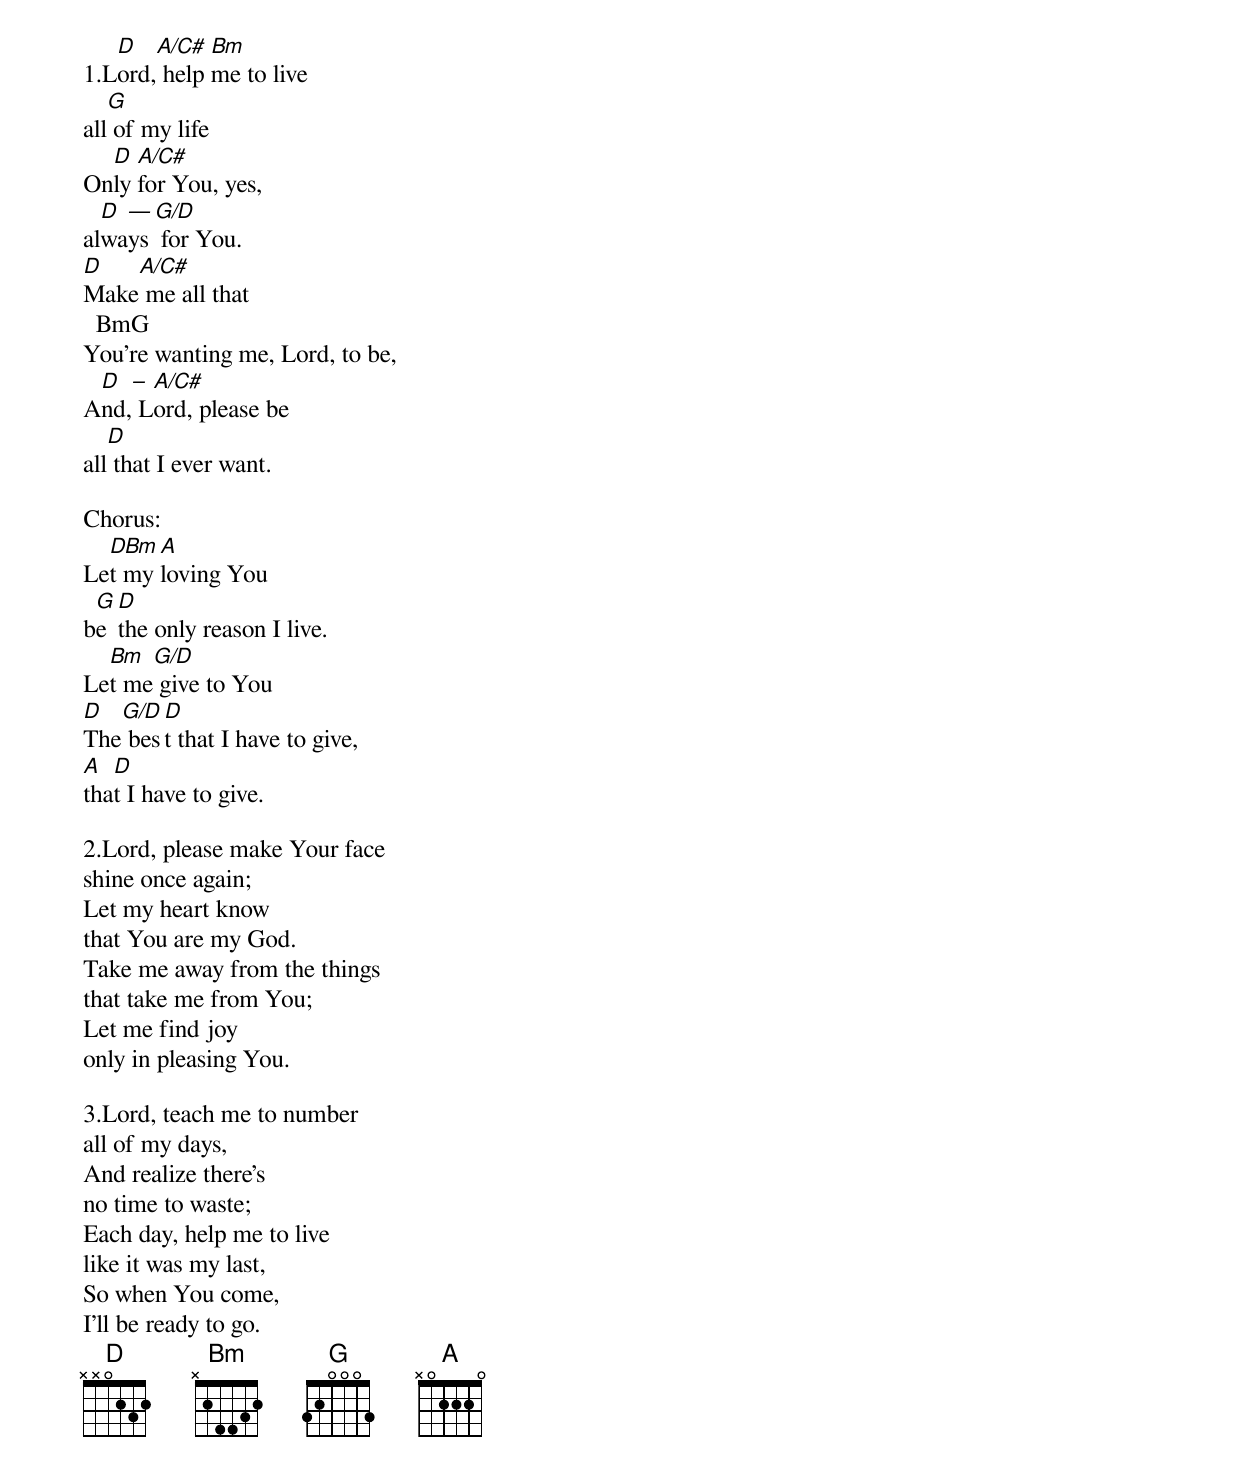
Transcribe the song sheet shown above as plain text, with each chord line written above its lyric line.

   D   A/C#  Bm
1.Lord, help me to live
   G
all of my life
  D  A/C#
Only for You, yes,
  D — G/D
always for You.
D   A/C#
Make me all that
  BmG
You’re wanting me, Lord, to be,
 D  – A/C#
And, Lord, please be
   D
all that I ever want.

Chorus:
  DBm  A
Let my loving You
 G D
be the only reason I live.
  Bm  G/D
Let me give to You
D  G/D D
The best that I have to give,
A  D
that I have to give.

2.Lord, please make Your face
shine once again;
Let my heart know
that You are my God.
Take me away from the things
that take me from You;
Let me find joy
only in pleasing You.

3.Lord, teach me to number
all of my days,
And realize there’s
no time to waste;
Each day, help me to live
like it was my last,
So when You come,
I’ll be ready to go.
